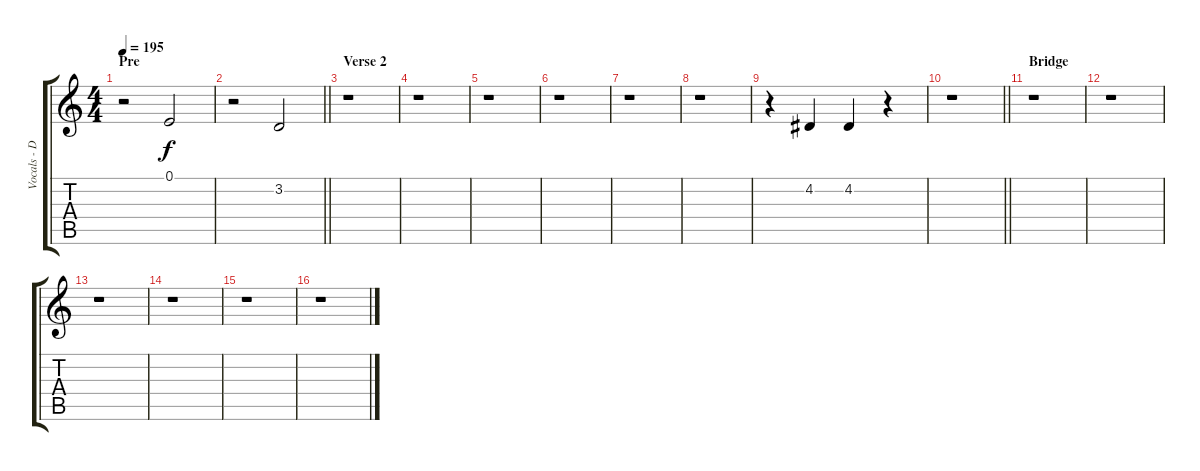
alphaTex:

\track ("Vocals - Dave" "Vocals - D") {mute instrument lead6voice}
\staff {score tabs}
\tuning (E4 B3 G3 D3 A2 E2) {hide}
\ts (4 4)
\section ("" "Pre")
\tempo 195
\clef g2
\ks c
r.2{dy f} 0.1.2 |
\barLineRight lightlight
r.2 3.2.2 |
\section ("" "Verse 2")
r.1 |
r.1 |
r.1 |
r.1 |
r.1 |
r.1 |
r.4 4.2.4 4.2.4 r.4 |
\barLineRight lightlight
r.1 |
\section ("" "Bridge")
r.1 |
r.1 |
r.1 |
r.1 |
r.1 |
r.1
